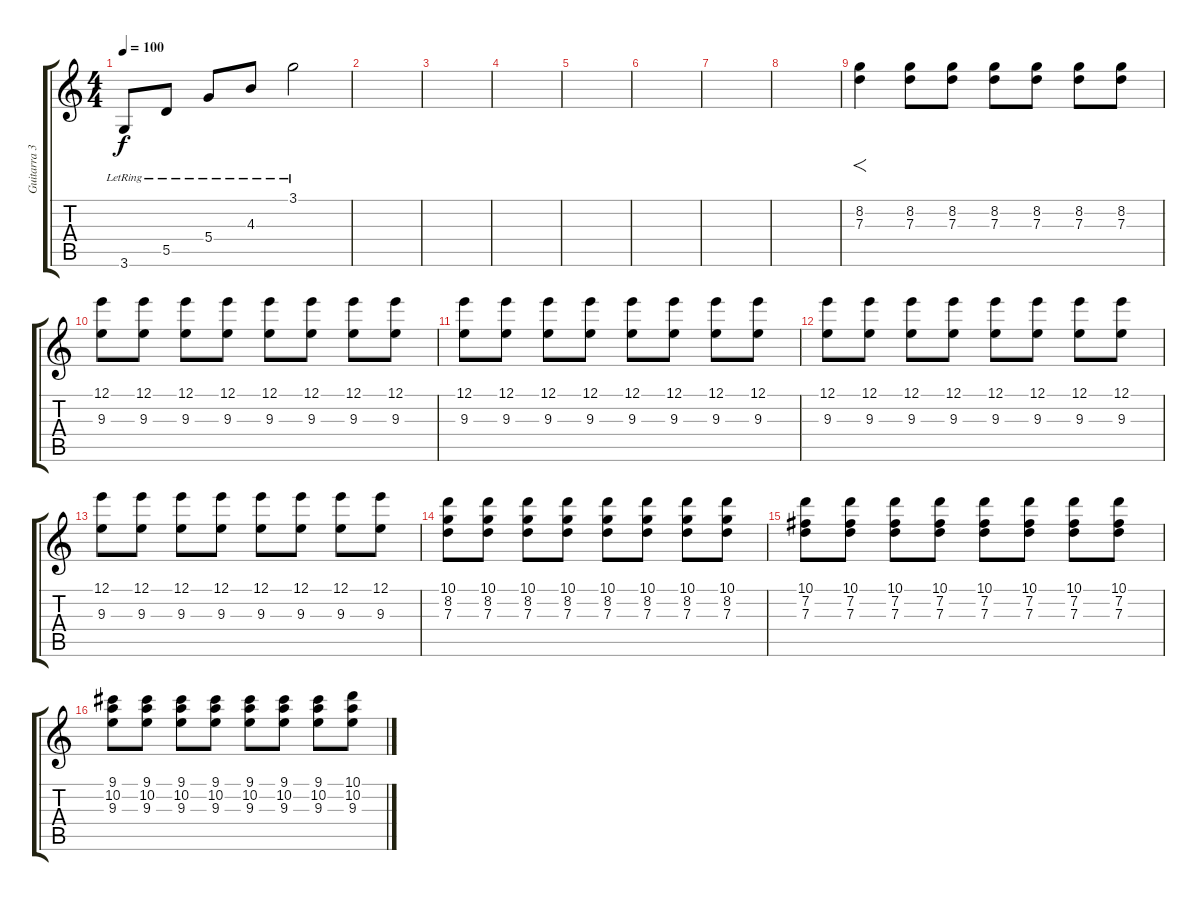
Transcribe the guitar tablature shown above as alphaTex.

\track ("Guitarra 3" "Guitarra 3") {instrument electricguitarclean}
\staff {score tabs}
\tuning (E4 B3 G3 D3 A2 E2) {hide}
\ts (4 4)
\tempo 100
\clef g2
\ks c
3.6{lr}.8{dy f} 5.5{lr}.8 5.4{lr}.8 4.3{lr}.8 3.1{lr}.2 |
|
|
|
|
|
|
|
(8.2 7.3).4{f} (8.2 7.3).8 (8.2 7.3).8 (8.2 7.3).8 (8.2 7.3).8 (8.2 7.3).8 (8.2 7.3).8 |
(12.1 9.3).8 (12.1 9.3).8 (12.1 9.3).8 (12.1 9.3).8 (12.1 9.3).8 (12.1 9.3).8 (12.1 9.3).8 (12.1 9.3).8 |
(12.1 9.3).8 (12.1 9.3).8 (12.1 9.3).8 (12.1 9.3).8 (12.1 9.3).8 (12.1 9.3).8 (12.1 9.3).8 (12.1 9.3).8 |
(12.1 9.3).8 (12.1 9.3).8 (12.1 9.3).8 (12.1 9.3).8 (12.1 9.3).8 (12.1 9.3).8 (12.1 9.3).8 (12.1 9.3).8 |
(12.1 9.3).8 (12.1 9.3).8 (12.1 9.3).8 (12.1 9.3).8 (12.1 9.3).8 (12.1 9.3).8 (12.1 9.3).8 (12.1 9.3).8 |
(10.1 8.2 7.3).8 (10.1 8.2 7.3).8 (10.1 8.2 7.3).8 (10.1 8.2 7.3).8 (10.1 8.2 7.3).8 (10.1 8.2 7.3).8 (10.1 8.2 7.3).8 (10.1 8.2 7.3).8 |
(10.1 7.2 7.3).8 (10.1 7.2 7.3).8 (10.1 7.2 7.3).8 (10.1 7.2 7.3).8 (10.1 7.2 7.3).8 (10.1 7.2 7.3).8 (10.1 7.2 7.3).8 (10.1 7.2 7.3).8 |
(9.1 10.2 9.3).8 (9.1 10.2 9.3).8 (9.1 10.2 9.3).8 (9.1 10.2 9.3).8 (9.1 10.2 9.3).8 (9.1 10.2 9.3).8 (9.1 10.2 9.3).8 (10.1 10.2 9.3).8
